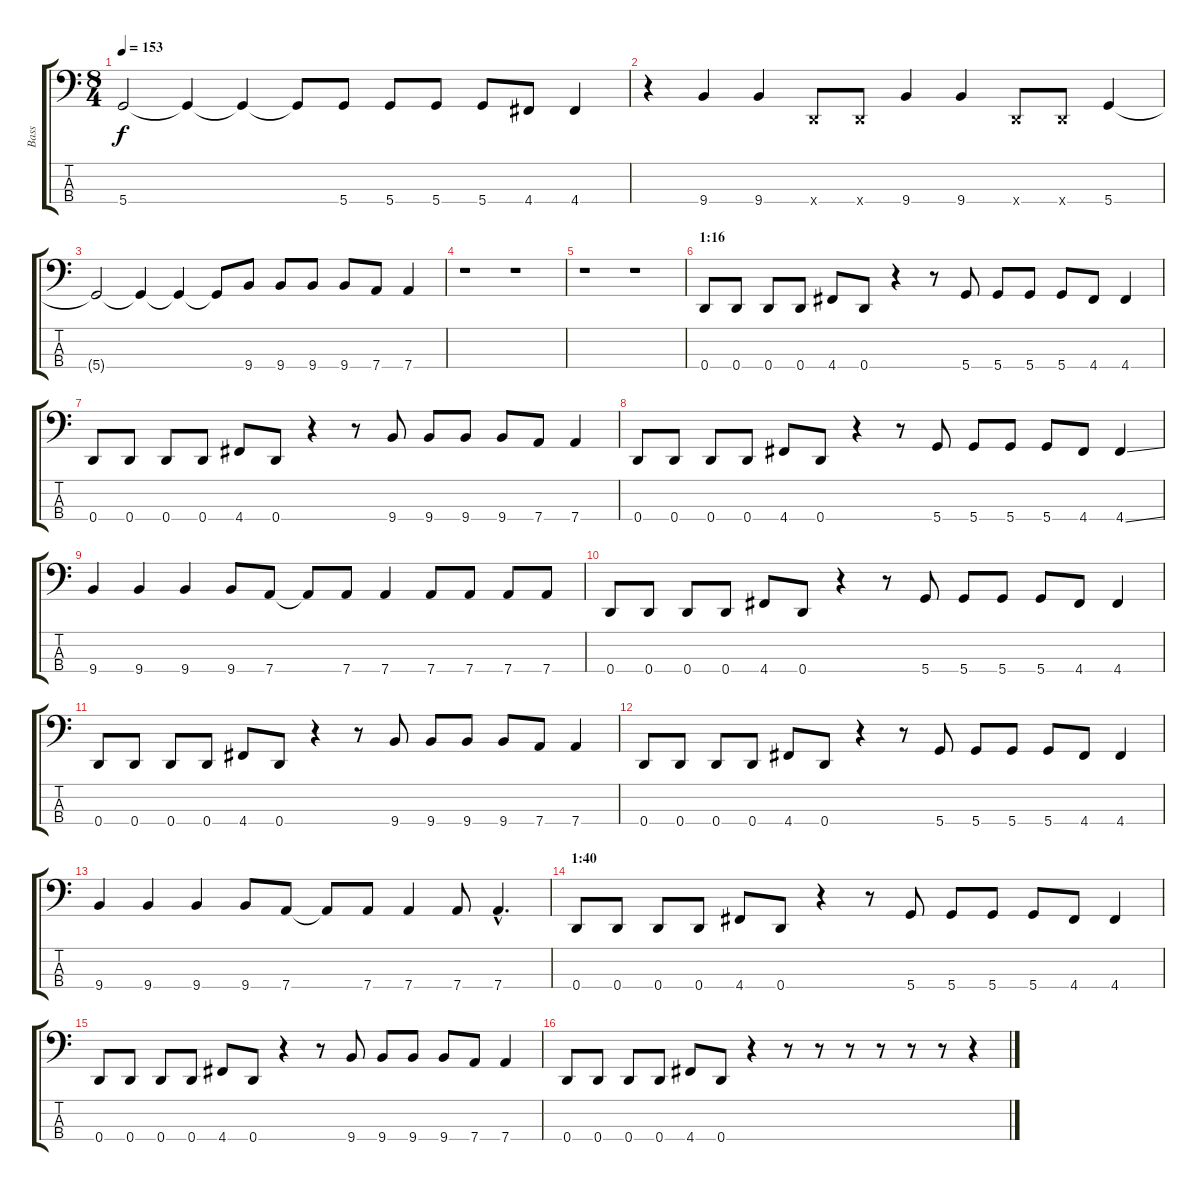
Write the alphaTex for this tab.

\track ("Bass" "Bass") {instrument electricbasspick}
\staff {score tabs}
\tuning (G2 D2 A1 D1) {hide}
\ts (8 4)
\tempo 153
\clef f4
\ks c
5.4{t}.2{dy f} 5.4{t}.4 5.4{t}.4 5.4{t}.8 5.4.8 5.4.8 5.4.8 5.4.8 4.4.8 4.4.4 |
r.4 9.4.4 9.4.4 0.4{x}.8 0.4{x}.8 9.4.4 9.4.4 0.4{x}.8 0.4{x}.8 5.4.4 |
5.4{t}.2 5.4{t}.4 5.4{t}.4 5.4{t}.8 9.4.8 9.4.8 9.4.8 9.4.8 7.4.8 7.4.4 |
r.1 r.1 |
r.1 r.1 |
\section ("" "1:16")
0.4.8 0.4.8 0.4.8 0.4.8 4.4.8 0.4.8 r.4 r.8 5.4.8 5.4.8 5.4.8 5.4.8 4.4.8 4.4.4 |
0.4.8 0.4.8 0.4.8 0.4.8 4.4.8 0.4.8 r.4 r.8 9.4.8 9.4.8 9.4.8 9.4.8 7.4.8 7.4.4 |
0.4.8 0.4.8 0.4.8 0.4.8 4.4.8 0.4.8 r.4 r.8 5.4.8 5.4.8 5.4.8 5.4.8 4.4.8 4.4{ss}.4 |
9.4.4 9.4.4 9.4.4 9.4.8 7.4.8 7.4{t}.8 7.4.8 7.4.4 7.4.8 7.4.8 7.4.8 7.4.8 |
0.4.8 0.4.8 0.4.8 0.4.8 4.4.8 0.4.8 r.4 r.8 5.4.8 5.4.8 5.4.8 5.4.8 4.4.8 4.4.4 |
0.4.8 0.4.8 0.4.8 0.4.8 4.4.8 0.4.8 r.4 r.8 9.4.8 9.4.8 9.4.8 9.4.8 7.4.8 7.4.4 |
0.4.8 0.4.8 0.4.8 0.4.8 4.4.8 0.4.8 r.4 r.8 5.4.8 5.4.8 5.4.8 5.4.8 4.4.8 4.4.4 |
9.4.4 9.4.4 9.4.4 9.4.8 7.4.8 7.4{t}.8 7.4.8 7.4.4 7.4.8 7.4{hac}.4{d} |
\section ("" "1:40")
0.4.8 0.4.8 0.4.8 0.4.8 4.4.8 0.4.8 r.4 r.8 5.4.8 5.4.8 5.4.8 5.4.8 4.4.8 4.4.4 |
0.4.8 0.4.8 0.4.8 0.4.8 4.4.8 0.4.8 r.4 r.8 9.4.8 9.4.8 9.4.8 9.4.8 7.4.8 7.4.4 |
0.4.8 0.4.8 0.4.8 0.4.8 4.4.8 0.4.8 r.4 r.8 r.8 r.8 r.8 r.8 r.8 r.4
